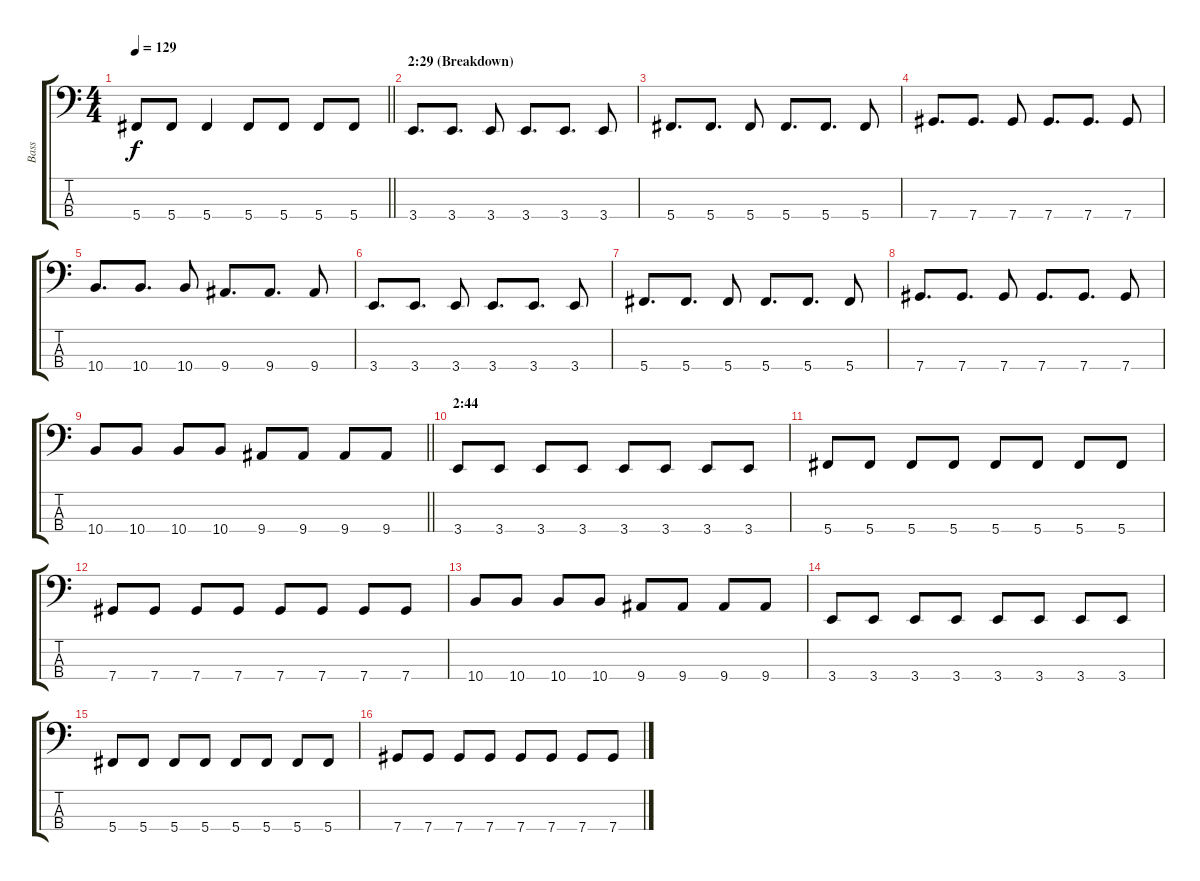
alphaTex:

\track ("Bass" "Bass") {instrument electricbassfinger}
\staff {score tabs}
\tuning (Gb2 Db2 Ab1 Db1) {hide}
\ts (4 4)
\tempo 129
\clef f4
\barLineRight lightlight
\ks c
5.4{t}.8{dy f} 5.4.8 5.4.4 5.4.8 5.4.8 5.4.8 5.4.8 |
\section ("" "2:29 (Breakdown)")
3.4.8{d} 3.4.8{d} 3.4.8 3.4.8{d} 3.4.8{d} 3.4.8 |
5.4.8{d} 5.4.8{d} 5.4.8 5.4.8{d} 5.4.8{d} 5.4.8 |
7.4.8{d} 7.4.8{d} 7.4.8 7.4.8{d} 7.4.8{d} 7.4.8 |
10.4.8{d} 10.4.8{d} 10.4.8 9.4.8{d} 9.4.8{d} 9.4.8 |
3.4.8{d} 3.4.8{d} 3.4.8 3.4.8{d} 3.4.8{d} 3.4.8 |
5.4.8{d} 5.4.8{d} 5.4.8 5.4.8{d} 5.4.8{d} 5.4.8 |
7.4.8{d} 7.4.8{d} 7.4.8 7.4.8{d} 7.4.8{d} 7.4.8 |
\barLineRight lightlight
10.4.8 10.4.8 10.4.8 10.4.8 9.4.8 9.4.8 9.4.8 9.4.8 |
\section ("" "2:44")
3.4.8 3.4.8 3.4.8 3.4.8 3.4.8 3.4.8 3.4.8 3.4.8 |
5.4.8 5.4.8 5.4.8 5.4.8 5.4.8 5.4.8 5.4.8 5.4.8 |
7.4.8 7.4.8 7.4.8 7.4.8 7.4.8 7.4.8 7.4.8 7.4.8 |
10.4.8 10.4.8 10.4.8 10.4.8 9.4.8 9.4.8 9.4.8 9.4.8 |
3.4.8 3.4.8 3.4.8 3.4.8 3.4.8 3.4.8 3.4.8 3.4.8 |
5.4.8 5.4.8 5.4.8 5.4.8 5.4.8 5.4.8 5.4.8 5.4.8 |
7.4.8 7.4.8 7.4.8 7.4.8 7.4.8 7.4.8 7.4.8 7.4.8
